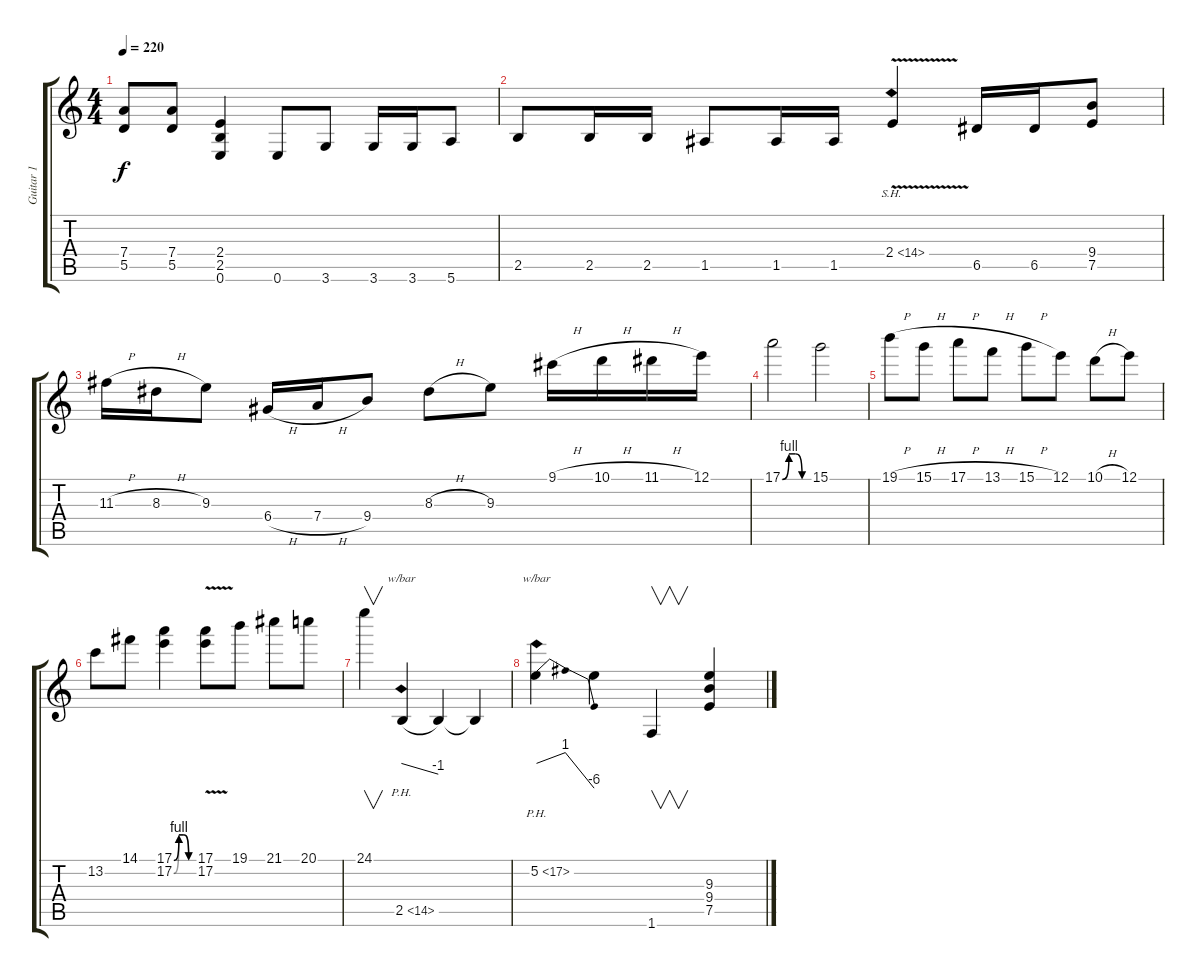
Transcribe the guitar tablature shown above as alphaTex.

\track ("Guitar 1" "Guitar 1") {instrument distortionguitar}
\staff {score tabs}
\tuning (E4 B3 G3 D3 A2 E2) {hide}
\ts (4 4)
\tempo 220
\clef g2
\ks c
(7.4 5.5).8{dy f} (7.4 5.5).8 (2.4 2.5 0.6).4 0.6.8 3.6.8 3.6.16 3.6.16 5.6.8 |
2.5.8 2.5.16 2.5.16 1.5.8 1.5.16 1.5.16 2.4{sh 12 v}.4 6.5.16 6.5.16 (9.4 7.5).8 |
11.3{h}.16 8.3{h}.16 9.3.8 6.4{h}.16 7.4{h}.16 9.4.8 8.3{h}.8 9.3.8 9.1{h}.16 10.1{h}.16 11.1{h}.16 12.1.16 |
17.1{be (custom 0 0 15 4 30 4 45 0 60 0)}.2 15.1.2 |
19.1{h}.8 15.1{h}.8 17.1{h}.8 13.1{h}.8 15.1{h}.8 12.1.8 10.1{h}.8 12.1.8 |
13.2.8 14.1.8 (17.1{be (custom 0 0 15 4 30 4 45 0 60 0)} 17.2{be (custom 0 0 15 4 30 4 45 0 60 0)}).4 (17.1{v} 17.2{v}).8 19.1.8 21.1.8 20.1.8 |
24.1.4{v} 2.5{ph 12}.4{tbe (dive default 0 0 60 -4)} 2.5{t}.4 2.5{t}.4 |
5.2{ph 12}.4{tbe (dip default 0 0 30 4 60 -24)} 5.2{t}.4 1.6.4{v} (9.3 9.4 7.5).4
